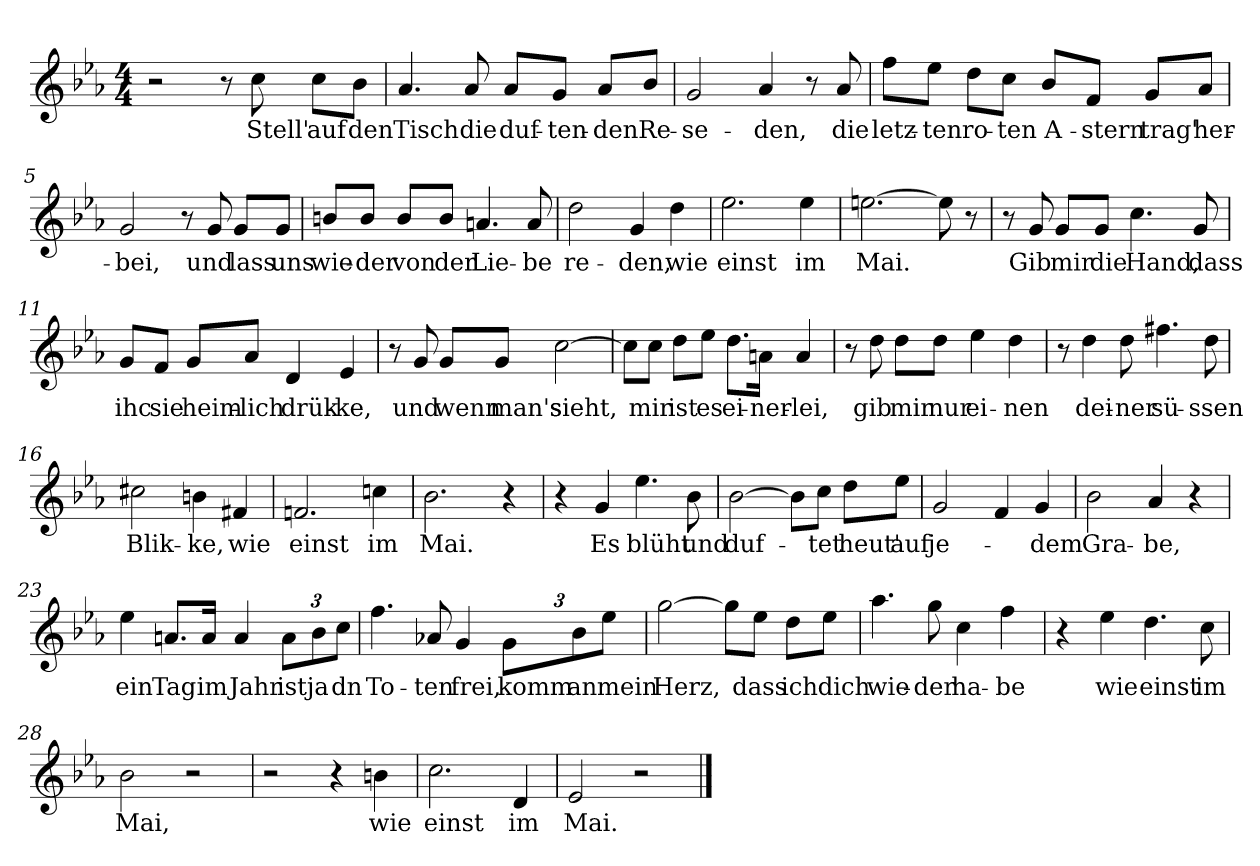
**kern	**text
*part1	*part1
*staff1	*staff1
*clefG2	*
*k[b-e-a-]	*
*M4/4	*
=1	=1
2r	.
8r	.
!	!LO:LY:b
8cc\	Stell'
!	!LO:LY:b
8cc\L	auf
!	!LO:LY:b
8b-\J	den
=2	=2
!	!LO:LY:b
4.a-/	Tisch
!	!LO:LY:b
8a-/	die
!	!LO:LY:b
8a-/L	duf-
!	!LO:LY:b
8g/J	-ten-
!	!LO:LY:b
8a-/L	-den
!	!LO:LY:b
8b-/J	Re-
=3	=3
!	!LO:LY:b
2g/	-se-
!	!LO:LY:b
4a-/	-den,
8r	.
!	!LO:LY:b
8a-/	die
=4	=4
!	!LO:LY:b
8ff\L	letz-
!	!LO:LY:b
8ee-\J	-ten
!	!LO:LY:b
8dd\L	ro-
!	!LO:LY:b
8cc\J	-ten
!	!LO:LY:b
8b-/L	A-
!	!LO:LY:b
8f/J	-stern
!	!LO:LY:b
8g/L	trag'
!	!LO:LY:b
8a-/J	her-
=5	=5
!	!LO:LY:b
2g/	-bei,
8r	.
!	!LO:LY:b
8g/	und
!	!LO:LY:b
8g/L	lass
!	!LO:LY:b
8g/J	uns
!!LO:LB:g=z
=6	=6
!	!LO:LY:b
8bn/L	wie-
!	!LO:LY:b
8b/J	-der
!	!LO:LY:b
8b/L	von
!	!LO:LY:b
8b/J	der
!	!LO:LY:b
4.an/	Lie-
!	!LO:LY:b
8a/	-be
=7	=7
!	!LO:LY:b
2dd\	re-
!	!LO:LY:b
4g/	-den,
!	!LO:LY:b
4dd\	wie
=8	=8
!	!LO:LY:b
2.ee-\	einst
!	!LO:LY:b
4ee-\	im
=9	=9
!	!LO:LY:b
[2.een\	Mai.
8ee\]	.
8r	.
=10	=10
8r	.
!	!LO:LY:b
8g/	Gib
!	!LO:LY:b
8g/L	mir
!	!LO:LY:b
8g/J	die
!	!LO:LY:b
4.cc\	Hand,
!	!LO:LY:b
8g/	dass
=11	=11
!	!LO:LY:b
8g/L	ihc
!	!LO:LY:b
8f/J	sie
!	!LO:LY:b
8g/L	heim-
!	!LO:LY:b
8a-/J	-lich
!	!LO:LY:b
4d/	drük-
!	!LO:LY:b
4e-/	-ke,
!!LO:LB:g=z
=12	=12
8r	.
!	!LO:LY:b
8g/	und
!	!LO:LY:b
8g/L	wenn
!	!LO:LY:b
8g/J	man's
!	!LO:LY:b
[2cc\	sieht,
=13	=13
8cc\L]	.
!	!LO:LY:b
8cc\J	mir
!	!LO:LY:b
8dd\L	ist
!	!LO:LY:b
8ee-\J	es
!	!LO:LY:b
8.dd\L	ei-
!	!LO:LY:b
16an\Jk	-ner-
!	!LO:LY:b
4a/	-lei,
=14	=14
8r	.
!	!LO:LY:b
8dd\	gib
!	!LO:LY:b
8dd\L	mir
!	!LO:LY:b
8dd\J	nur
!	!LO:LY:b
4ee-\	ei-
!	!LO:LY:b
4dd\	-nen
=15	=15
8r	.
!	!LO:LY:b
4dd\	dei-
!	!LO:LY:b
8dd\	-ner
!	!LO:LY:b
4.ff#X\	sü-
!	!LO:LY:b
8dd\	-ssen
=16	=16
!	!LO:LY:b
2cc#X\	Blik-
!	!LO:LY:b
4bn\	-ke,
!	!LO:LY:b
4f#X/	wie
=17	=17
!	!LO:LY:b
2.fn/	einst
!	!LO:LY:b
4ccn\	im
!!LO:LB:g=z
=18	=18
!	!LO:LY:b
2.b-\	Mai.
4r	.
=19	=19
4r	.
!	!LO:LY:b
4g/	Es
!	!LO:LY:b
4.ee-\	blüht
!	!LO:LY:b
8b-\	und
=20	=20
!	!LO:LY:b
[2b-\	duf-
8b-\L]	.
!	!LO:LY:b
8cc\J	-tet
!	!LO:LY:b
8dd\L	heut'
!	!LO:LY:b
8ee-\J	auf
=21	=21
!	!LO:LY:b
2g/	je-
4f/	.
!	!LO:LY:b
4g/	-dem
=22	=22
!	!LO:LY:b
2b-\	Gra-
!	!LO:LY:b
4a-/	-be,
4r	.
=23	=23
!	!LO:LY:b
4ee-\	ein
!	!LO:LY:b
8.an/L	Tag
!	!LO:LY:b
16a/Jk	im
!	!LO:LY:b
4a/	Jahr
!	!LO:LY:b
12a\L	ist
!	!LO:LY:b
12b-\	ja
!	!LO:LY:b
12cc\J	dn
=24	=24
!	!LO:LY:b
4.ff\	To-
!	!LO:LY:b
8a-X/	-ten
!	!LO:LY:b
4g/	frei,
!	!LO:LY:b
12g\L	komm
!	!LO:LY:b
12b-\	an
!	!LO:LY:b
12ee-\J	mein
!!LO:LB:g=z
=25	=25
!	!LO:LY:b
[2gg\	Herz,
8gg\L]	.
!	!LO:LY:b
8ee-\J	dass
!	!LO:LY:b
8dd\L	ich
!	!LO:LY:b
8ee-\J	dich
=26	=26
!	!LO:LY:b
4.aa-\	wie-
!	!LO:LY:b
8gg\	-der
!	!LO:LY:b
4cc\	ha-
!	!LO:LY:b
4ff\	-be
=27	=27
4r	.
!	!LO:LY:b
4ee-\	wie
!	!LO:LY:b
4.dd\	einst
!	!LO:LY:b
8cc\	im
=28	=28
!	!LO:LY:b
2b-\	Mai,
2r	.
=29	=29
2r	.
4r	.
!	!LO:LY:b
4bn\	wie
=30	=30
!	!LO:LY:b
2.cc\	einst
!	!LO:LY:b
4d/	im
=31	=31
!	!LO:LY:b
2e-/	Mai.
2r	.
==	==
*-	*-
